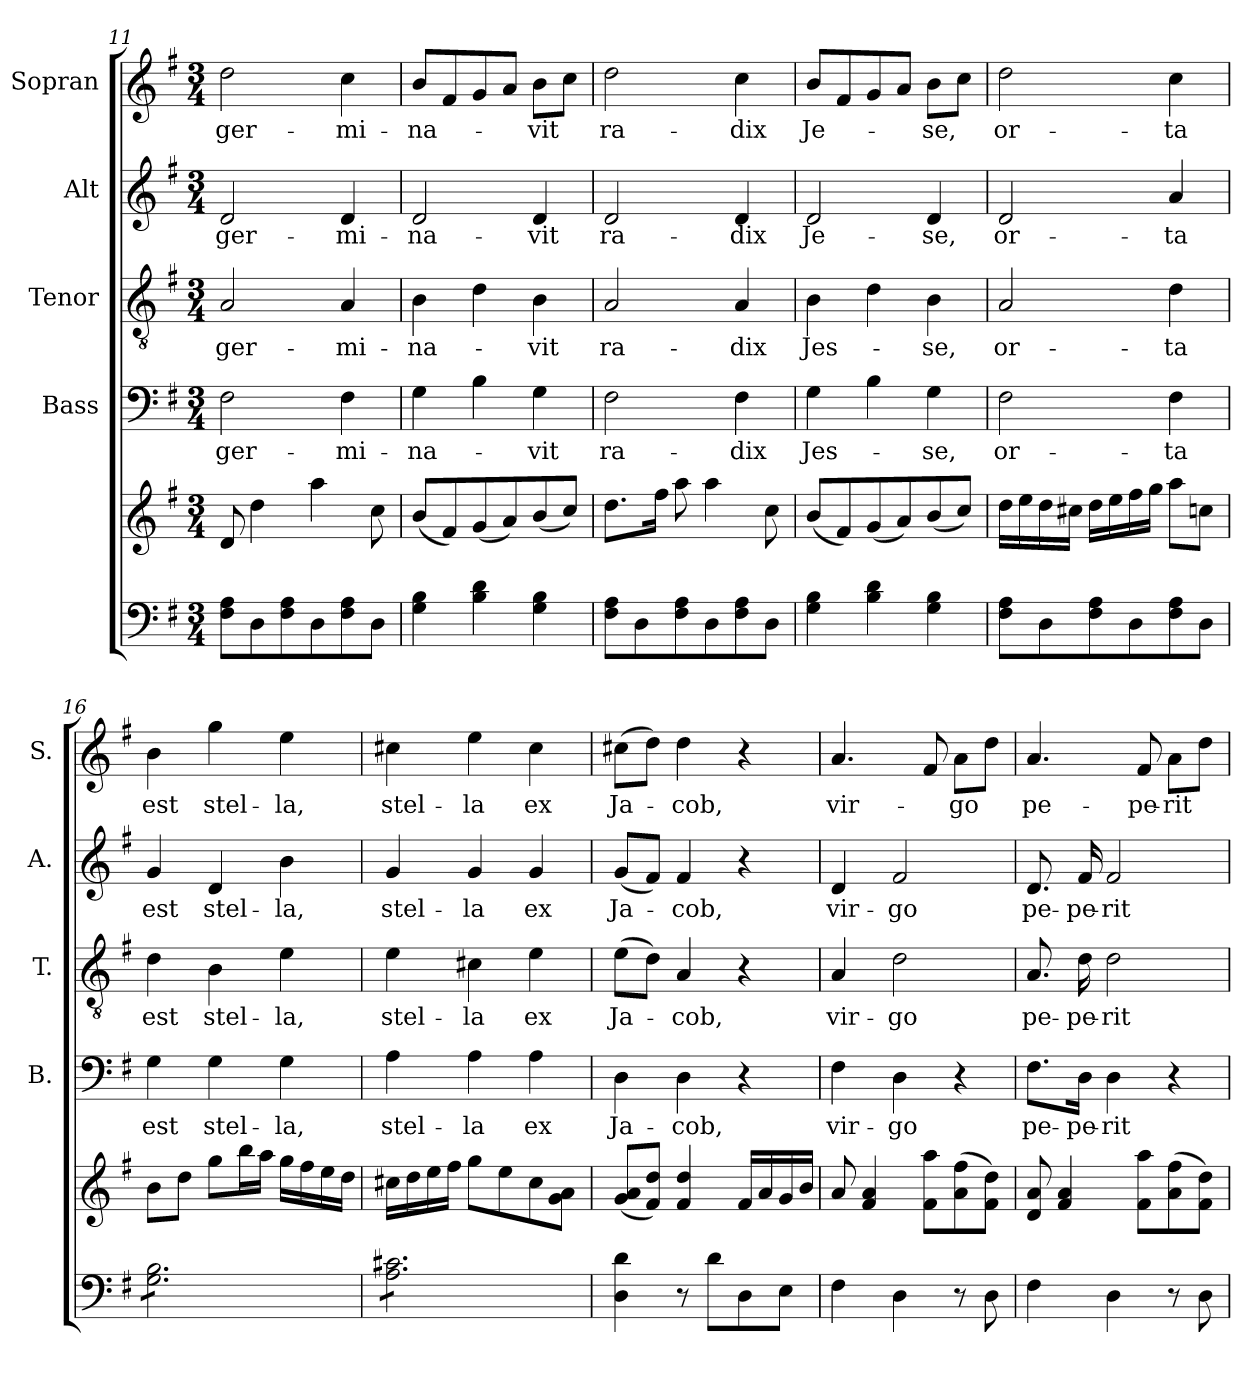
**kern	**kern	**kern	**text	**kern	**text	**kern	**text	**kern	**text
*part5	*part5	*part4	*part4	*part3	*part3	*part2	*part2	*part1	*part1
*staff6	*staff5	*staff4	*staff4	*staff3	*staff3	*staff2	*staff2	*staff1	*staff1
*	*	*I"Bass	*	*I"Tenor	*	*I"Alt	*	*I"Sopran	*
*	*	*I'B.	*	*I'T.	*	*I'A.	*	*I'S.	*
!!LO:PB:g=z
*clefF4	*clefG2	*clefF4	*	*clefGv2	*	*clefG2	*	*clefG2	*
*k[f#]	*k[f#]	*k[f#]	*	*k[f#]	*	*k[f#]	*	*k[f#]	*
*G:	*G:	*G:	*	*G:	*	*G:	*	*G:	*
*M3/4	*M3/4	*M3/4	*	*M3/4	*	*M3/4	*	*M3/4	*
=11	=11	=11	=11	=11	=11	=11	=11	=11	=11
!	!	!	!LO:LY:b	!	!LO:LY:b	!	!LO:LY:b	!	!LO:LY:b
8F#\ 8A\L	8d/	2F#\	ger-	2A/	ger-	2d/	ger-	2dd\	ger-
8D\	4dd\	.	.	.	.	.	.	.	.
8F#\ 8A\	.	.	.	.	.	.	.	.	.
8D\	4aa\	.	.	.	.	.	.	.	.
!	!	!	!LO:LY:b	!	!LO:LY:b	!	!LO:LY:b	!	!LO:LY:b
8F#\ 8A\	.	4F#\	-mi-	4A/	-mi-	4d/	-mi-	4cc\	-mi-
8D\J	8cc\	.	.	.	.	.	.	.	.
=12	=12	=12	=12	=12	=12	=12	=12	=12	=12
!	!	!	!LO:LY:b	!	!LO:LY:b	!	!LO:LY:b	!	!LO:LY:b
4G\ 4B\	(<8b/L	4G\	-na-	4B\	-na-	2d/	-na-	8b/L	-na-
.	8f#/)	.	.	.	.	.	.	8f#/	.
4B\ 4d\	(<8g/	4B\	.	4d\	.	.	.	8g/	.
.	8a/)	.	.	.	.	.	.	8a/J	.
!	!	!	!LO:LY:b	!	!LO:LY:b	!	!LO:LY:b	!	!LO:LY:b
4G\ 4B\	(<8b/	4G\	-vit	4B\	-vit	4d/	-vit	8b\L	-vit
.	8cc/J)	.	.	.	.	.	.	8cc\J	.
=13	=13	=13	=13	=13	=13	=13	=13	=13	=13
!	!	!	!LO:LY:b	!	!LO:LY:b	!	!LO:LY:b	!	!LO:LY:b
8F#\ 8A\L	8.dd\L	2F#\	ra-	2A/	ra-	2d/	ra-	2dd\	ra-
8D\	.	.	.	.	.	.	.	.	.
.	16ff#\Jk	.	.	.	.	.	.	.	.
8F#\ 8A\	8aa\	.	.	.	.	.	.	.	.
8D\	4aa\	.	.	.	.	.	.	.	.
!	!	!	!LO:LY:b	!	!LO:LY:b	!	!LO:LY:b	!	!LO:LY:b
8F#\ 8A\	.	4F#\	-dix	4A/	-dix	4d/	-dix	4cc\	-dix
8D\J	8cc\	.	.	.	.	.	.	.	.
=14	=14	=14	=14	=14	=14	=14	=14	=14	=14
!	!	!	!LO:LY:b	!	!LO:LY:b	!	!LO:LY:b	!	!LO:LY:b
4G\ 4B\	(<8b/L	4G\	Jes-	4B\	Jes-	2d/	Je-	8b/L	Je-
.	8f#/)	.	.	.	.	.	.	8f#/	.
4B\ 4d\	(<8g/	4B\	.	4d\	.	.	.	8g/	.
.	8a/)	.	.	.	.	.	.	8a/J	.
!	!	!	!LO:LY:b	!	!LO:LY:b	!	!LO:LY:b	!	!LO:LY:b
4G\ 4B\	(<8b/	4G\	-se,	4B\	-se,	4d/	-se,	8b\L	-se,
.	8cc/J)	.	.	.	.	.	.	8cc\J	.
=15	=15	=15	=15	=15	=15	=15	=15	=15	=15
!	!	!	!LO:LY:b	!	!LO:LY:b	!	!LO:LY:b	!	!LO:LY:b
8F#\ 8A\L	16dd\LL	2F#\	or-	2A/	or-	2d/	or-	2dd\	or-
.	16ee\	.	.	.	.	.	.	.	.
8D\	16dd\	.	.	.	.	.	.	.	.
.	16cc#X\JJ	.	.	.	.	.	.	.	.
8F#\ 8A\	16dd\LL	.	.	.	.	.	.	.	.
.	16ee\	.	.	.	.	.	.	.	.
8D\	16ff#\	.	.	.	.	.	.	.	.
.	16gg\JJ	.	.	.	.	.	.	.	.
!	!	!	!LO:LY:b	!	!LO:LY:b	!	!LO:LY:b	!	!LO:LY:b
8F#\ 8A\	8aa\L	4F#\	-ta	4d\	-ta	4a/	-ta	4cc\	-ta
8D\J	8ccn\J	.	.	.	.	.	.	.	.
!!LO:LB:g=z
=16	=16	=16	=16	=16	=16	=16	=16	=16	=16
!	!	!	!LO:LY:b	!	!LO:LY:b	!	!LO:LY:b	!	!LO:LY:b
*tremolo	*	*	*	*	*	*	*	*	*
8G\ 8B\L	8b\L	4G\	est	4d\	est	4g/	est	4b\	est
8G\ 8B\	8dd\J	.	.	.	.	.	.	.	.
!	!	!	!LO:LY:b	!	!LO:LY:b	!	!LO:LY:b	!	!LO:LY:b
8G\ 8B\	8gg\L	4G\	stel-	4B\	stel-	4d/	stel-	4gg\	stel-
8G\ 8B\	16bb\L	.	.	.	.	.	.	.	.
.	16aa\JJ	.	.	.	.	.	.	.	.
!	!	!	!LO:LY:b	!	!LO:LY:b	!	!LO:LY:b	!	!LO:LY:b
8G\ 8B\	16gg\LL	4G\	-la,	4e\	-la,	4b\	-la,	4ee\	-la,
.	16ff#\	.	.	.	.	.	.	.	.
8G\ 8B\J	16ee\	.	.	.	.	.	.	.	.
.	16dd\JJ	.	.	.	.	.	.	.	.
=17	=17	=17	=17	=17	=17	=17	=17	=17	=17
!	!	!	!LO:LY:b	!	!LO:LY:b	!	!LO:LY:b	!	!LO:LY:b
8A\ 8c#X\L	16cc#X\LL	4A\	stel-	4e\	stel-	4g/	stel-	4cc#X\	stel-
.	16dd\	.	.	.	.	.	.	.	.
8A\ 8c#X\	16ee\	.	.	.	.	.	.	.	.
.	16ff#\JJ	.	.	.	.	.	.	.	.
!	!	!	!LO:LY:b	!	!LO:LY:b	!	!LO:LY:b	!	!LO:LY:b
8A\ 8c#X\	8gg\L	4A\	-la	4c#X\	-la	4g/	-la	4ee\	-la
8A\ 8c#X\	8ee\	.	.	.	.	.	.	.	.
!	!	!	!LO:LY:b	!	!LO:LY:b	!	!LO:LY:b	!	!LO:LY:b
8A\ 8c#X\	8cc#\	4A\	ex	4e\	ex	4g/	ex	4cc#\	ex
8A\ 8c#X\J	8g\ 8a\J	.	.	.	.	.	.	.	.
*Xtremolo	*	*	*	*	*	*	*	*	*
=18	=18	=18	=18	=18	=18	=18	=18	=18	=18
!	!	!	!LO:LY:b	!	!LO:LY:b	!	!LO:LY:b	!	!LO:LY:b
4D\ 4d\	(<8g/ 8a/L	4D\	Ja-	(>8e\L	Ja-	(<8g/L	Ja-	(>8cc#X\L	Ja-
.	8f#/ 8dd/J)	.	.	8d\J)	.	8f#/J)	.	8dd\J)	.
!	!	!	!LO:LY:b	!	!LO:LY:b	!	!LO:LY:b	!	!LO:LY:b
8r	4f#/ 4dd/	4D\	-cob,	4A/	-cob,	4f#/	-cob,	4dd\	-cob,
8d\L	.	.	.	.	.	.	.	.	.
8D\	16f#/LL	4r	.	4r	.	4r	.	4r	.
.	16a/	.	.	.	.	.	.	.	.
8E\J	16g/	.	.	.	.	.	.	.	.
.	16b/JJ	.	.	.	.	.	.	.	.
=19	=19	=19	=19	=19	=19	=19	=19	=19	=19
!	!	!	!LO:LY:b	!	!LO:LY:b	!	!LO:LY:b	!	!LO:LY:b
4F#\	8a/	4F#\	vir-	4A/	vir-	4d/	vir-	4.a/	vir-
.	4f#/ 4a/	.	.	.	.	.	.	.	.
!	!	!	!LO:LY:b	!	!LO:LY:b	!	!LO:LY:b	!	!
4D\	.	4D\	-go	2d\	-go	2f#/	-go	.	.
.	8f#\ 8aa\L	.	.	.	.	.	.	8f#/	.
!	!	!	!	!	!	!	!	!	!LO:LY:b
8r	(>8a\ 8ff#\	4r	.	.	.	.	.	8a\L	-go
8D\	8f#\ 8dd\J)	.	.	.	.	.	.	8dd\J	.
=20	=20	=20	=20	=20	=20	=20	=20	=20	=20
!	!	!	!LO:LY:b	!	!LO:LY:b	!	!LO:LY:b	!	!LO:LY:b
4F#\	8d/ 8a/	8.F#\L	pe-	8.A/	pe-	8.d/	pe-	4.a/	pe-
.	4f#/ 4a/	.	.	.	.	.	.	.	.
!	!	!	!LO:LY:b	!	!LO:LY:b	!	!LO:LY:b	!	!
.	.	16D\Jk	-pe-	16d\	-pe-	16f#/	-pe-	.	.
!	!	!	!LO:LY:b	!	!LO:LY:b	!	!LO:LY:b	!	!
4D\	.	4D\	-rit	2d\	-rit	2f#/	-rit	.	.
!	!	!	!	!	!	!	!	!	!LO:LY:b
.	8f#\ 8aa\L	.	.	.	.	.	.	8f#/	-pe-
!	!	!	!	!	!	!	!	!	!LO:LY:b
8r	(>8a\ 8ff#\	4r	.	.	.	.	.	8a\L	-rit
8D\	8f#\ 8dd\J)	.	.	.	.	.	.	8dd\J	.
=	=	=	=	=	=	=	=	=	=
*-	*-	*-	*-	*-	*-	*-	*-	*-	*-
